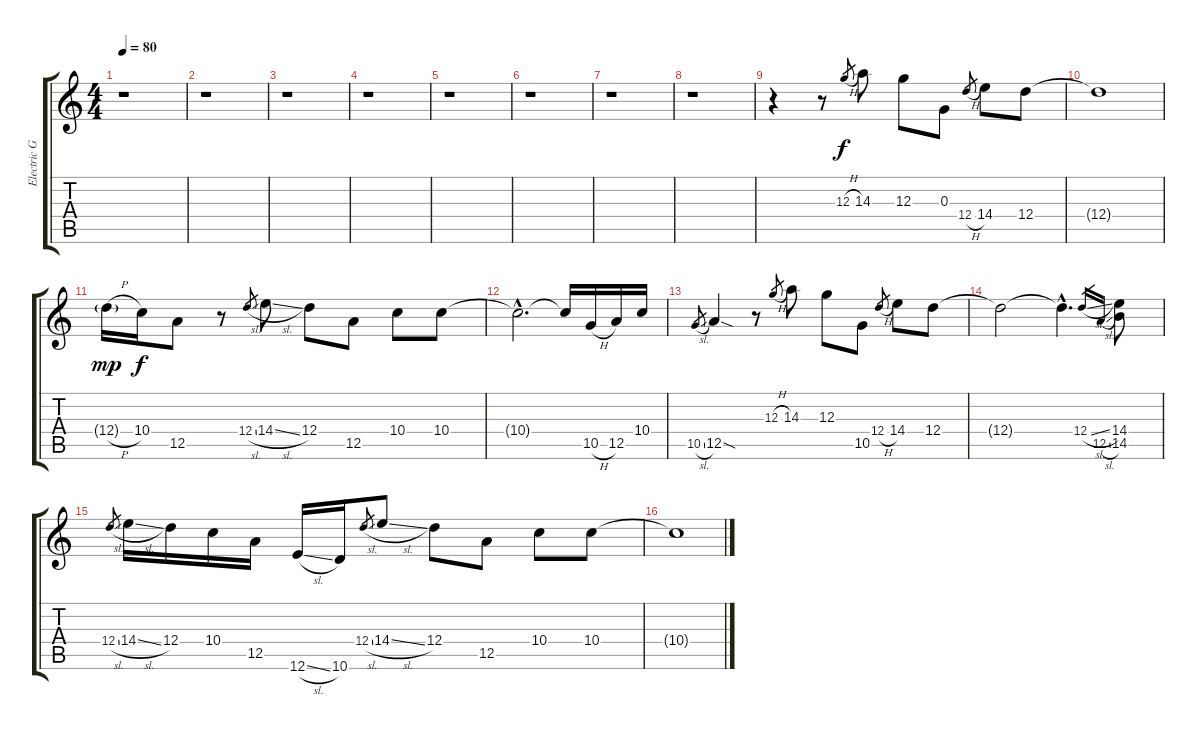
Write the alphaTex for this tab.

\track ("Electric Guitar-Carlos" "Electric G") {instrument overdrivenguitar}
\staff {score tabs}
\tuning (E4 B3 G3 D3 A2 E2) {hide}
\ts (4 4)
\tempo 80
\clef g2
\ks c
r.1{dy f} |
r.1 |
r.1 |
r.1 |
r.1 |
r.1 |
r.1 |
r.1 |
r.4 r.8 12.3{h}.8{gr} 14.3.8 12.3.8 0.3.8 12.4{h}.8{gr} 14.4.8 12.4.8 |
12.4{t}.1 |
12.4{h g}.16{dy mp} 10.4.16{dy f} 12.5.8 r.8 12.4{sl}.8{gr} 14.4{sl}.8 12.4.8 12.5.8 10.4.8 10.4.8 |
10.4{hac t}.2{d} 10.4{t}.16 10.5{h}.16 12.5.16 10.4.16 |
10.5{sl}.8{gr} 12.5{sod}.4 r.8 12.3{h}.8{gr} 14.3.8 12.3.8 10.5.8 12.4{h}.8{gr} 14.4.8 12.4.8 |
12.4{t}.2 12.4{hac t}.4{d} 12.4{sl}.16{gr} 12.5{sl}.16{gr} (14.4 14.5).8 |
12.4{sl}.8{gr} 14.4{sl}.16 12.4.16 10.4.16 12.5.16 12.6{sl}.16 10.6.16 12.4{sl}.8{gr} 14.4{sl}.8 12.4.8 12.5.8 10.4.8 10.4.8 |
10.4{t}.1
